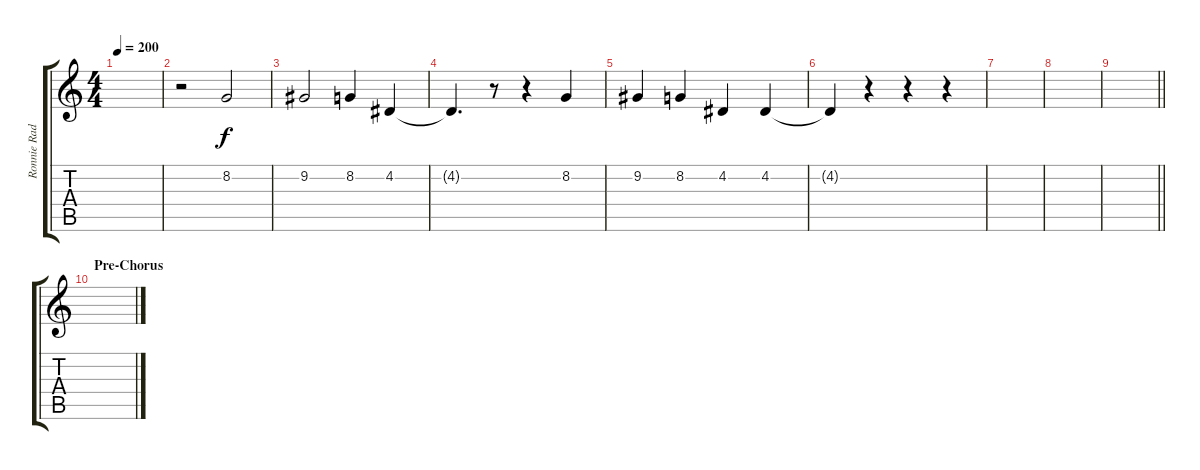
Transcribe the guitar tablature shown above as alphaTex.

\track ("Ronnie Radke - Vocals" "Ronnie Rad") {instrument altosax}
\staff {score tabs}
\tuning (E4 B3 G3 D3 A2 E2) {hide}
\ts (4 4)
\tempo 200
\clef g2
\ks c
|
r.2 8.2.2 |
9.2.2 8.2.4 4.2.4 |
4.2{t}.4{d} r.8 r.4 8.2.4 |
9.2.4 8.2.4 4.2.4 4.2.4 |
4.2{t}.4 r.4 r.4 r.4 |
|
|
\barLineRight lightlight
|
\section ("" "Pre-Chorus")
